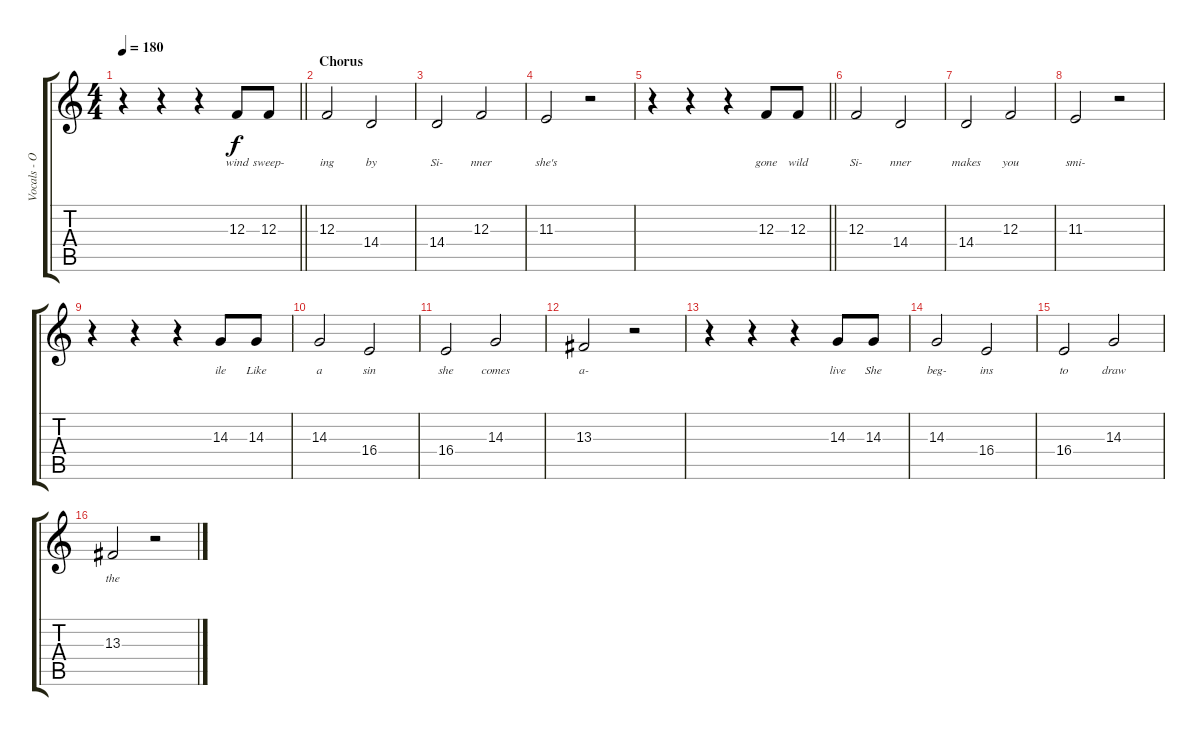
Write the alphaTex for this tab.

\track ("Vocals - Olliver Twisted" "Vocals - O") {instrument clarinet}
\staff {score tabs}
\tuning (D4 A3 F3 C3 G2 D2) {hide}
\ts (4 4)
\tempo 180
\clef g2
\barLineRight lightlight
\ks c
r.4{dy f} r.4 r.4 12.3.8{lyrics (0 "wind") lyrics (1 "") lyrics (2 "") lyrics (3 "") lyrics (4 "")} 12.3.8{lyrics (0 "sweep-") lyrics (1 "") lyrics (2 "") lyrics (3 "") lyrics (4 "")} |
\section ("" "Chorus")
12.3.2{lyrics (0 "ing") lyrics (1 "") lyrics (2 "") lyrics (3 "") lyrics (4 "")} 14.4.2{lyrics (0 "by") lyrics (1 "") lyrics (2 "") lyrics (3 "") lyrics (4 "")} |
14.4.2{lyrics (0 "Si-") lyrics (1 "") lyrics (2 "") lyrics (3 "") lyrics (4 "")} 12.3.2{lyrics (0 "nner") lyrics (1 "") lyrics (2 "") lyrics (3 "") lyrics (4 "")} |
11.3.2{lyrics (0 "she's") lyrics (1 "") lyrics (2 "") lyrics (3 "") lyrics (4 "")} r.2 |
\barLineRight lightlight
r.4 r.4 r.4 12.3.8{lyrics (0 "gone") lyrics (1 "") lyrics (2 "") lyrics (3 "") lyrics (4 "")} 12.3.8{lyrics (0 "wild") lyrics (1 "") lyrics (2 "") lyrics (3 "") lyrics (4 "")} |
12.3.2{lyrics (0 "Si-") lyrics (1 "") lyrics (2 "") lyrics (3 "") lyrics (4 "")} 14.4.2{lyrics (0 "nner") lyrics (1 "") lyrics (2 "") lyrics (3 "") lyrics (4 "")} |
14.4.2{lyrics (0 "makes") lyrics (1 "") lyrics (2 "") lyrics (3 "") lyrics (4 "")} 12.3.2{lyrics (0 "you") lyrics (1 "") lyrics (2 "") lyrics (3 "") lyrics (4 "")} |
11.3.2{lyrics (0 "smi-") lyrics (1 "") lyrics (2 "") lyrics (3 "") lyrics (4 "")} r.2 |
r.4 r.4 r.4 14.3.8{lyrics (0 "ile") lyrics (1 "") lyrics (2 "") lyrics (3 "") lyrics (4 "")} 14.3.8{lyrics (0 "Like") lyrics (1 "") lyrics (2 "") lyrics (3 "") lyrics (4 "")} |
14.3.2{lyrics (0 "a") lyrics (1 "") lyrics (2 "") lyrics (3 "") lyrics (4 "")} 16.4.2{lyrics (0 "sin") lyrics (1 "") lyrics (2 "") lyrics (3 "") lyrics (4 "")} |
16.4.2{lyrics (0 "she") lyrics (1 "") lyrics (2 "") lyrics (3 "") lyrics (4 "")} 14.3.2{lyrics (0 "comes") lyrics (1 "") lyrics (2 "") lyrics (3 "") lyrics (4 "")} |
13.3.2{lyrics (0 "a-") lyrics (1 "") lyrics (2 "") lyrics (3 "") lyrics (4 "")} r.2 |
r.4 r.4 r.4 14.3.8{lyrics (0 "live") lyrics (1 "") lyrics (2 "") lyrics (3 "") lyrics (4 "")} 14.3.8{lyrics (0 "She") lyrics (1 "") lyrics (2 "") lyrics (3 "") lyrics (4 "")} |
14.3.2{lyrics (0 "beg-") lyrics (1 "") lyrics (2 "") lyrics (3 "") lyrics (4 "")} 16.4.2{lyrics (0 "ins") lyrics (1 "") lyrics (2 "") lyrics (3 "") lyrics (4 "")} |
16.4.2{lyrics (0 "to") lyrics (1 "") lyrics (2 "") lyrics (3 "") lyrics (4 "")} 14.3.2{lyrics (0 "draw") lyrics (1 "") lyrics (2 "") lyrics (3 "") lyrics (4 "")} |
13.3.2{lyrics (0 "the") lyrics (1 "") lyrics (2 "") lyrics (3 "") lyrics (4 "")} r.2
